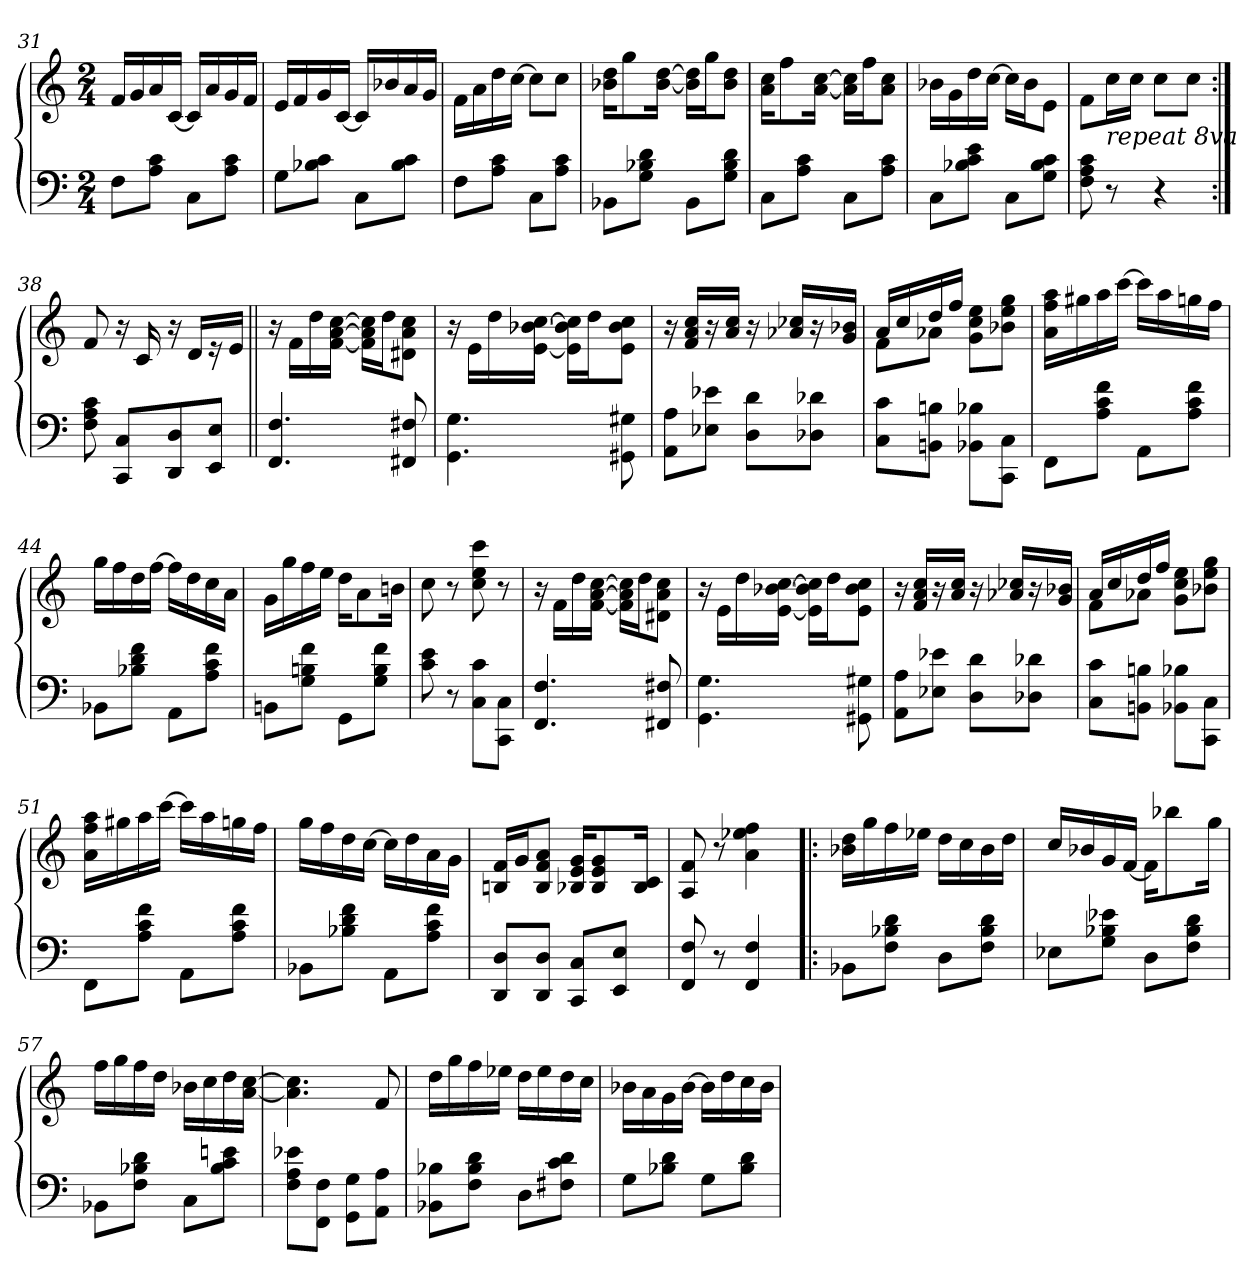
**kern	**kern
*part1	*part1
*staff2	*staff1
*clefF4	*clefG2
*M2/4	*M2/4
=31	=31
8F\L	16f/LL
.	16g/
8A\ 8c\J	16a/
.	[16c/JJ
8C\L	16c/LL]
.	16a/
8A\ 8c\J	16g/
.	16f/JJ
!!LO:LB:g=z
=32	=32
8G\L	16e/LL
.	16f/
8B-\ 8c\J	16g/
.	[16c/JJ
8C\L	16c/LL]
.	16b-/
8B-\ 8c\J	16a/
.	16g/JJ
=33	=33
8F\L	16f\LL
.	16a\
8A\ 8c\J	16dd\
.	[16cc\JJ
8C\L	8cc\L]
8A\ 8c\J	8cc\J
=34	=34
8BB-\L	16b-\ 16dd\KL
.	8gg\
8G\ 8B-\ 8d\J	.
.	[16b-\ [16dd\Jk
8BB-\L	16b-]\ 16dd]\LL
.	16gg\J
8G\ 8B-\ 8d\J	8b-\ 8dd\J
=35	=35
8C\L	16a\ 16cc\KL
.	8ff\
8A\ 8c\J	.
.	[16a\ [16cc\Jk
8C\L	16a]\ 16cc]\LL
.	16ff\J
8A\ 8c\J	8a\ 8cc\J
=36	=36
8C\L	16b-\LL
.	16g\
8B-\ 8c\ 8e\J	16dd\
.	[16cc\JJ
8C\L	16cc\LL]
.	16b-\J
8G\ 8B-\ 8c\J	8e\J
=37	=37
8F\ 8A\ 8c\	8f\L
!	!LO:TX:b:i:t=repeat 8va
8r	16cc\L
.	16cc\JJ
4r	8cc\L
.	8cc\J
=38:|!	=38:|!
8F\ 8A\ 8c\	8f/
8CC/ 8C/L	16r
.	16c/
8DD/ 8D/	16r
.	16d/LL
8EE/ 8E/J	16r
.	16e/JJ
=39||	=39||
4.FF/ 4.F/	16r
.	16f\LL
.	16dd\
.	[16f\ [16a\ [16cc\JJ
.	16f]\ 16a]\ 16cc]\LL
.	16dd\J
8FF#X/ 8F#X/	8d#X\ 8a\ 8cc\J
=40	=40
4.GG\ 4.G\	16r
.	16e\LL
.	16dd\
.	[16e\ [16b-\ [16cc\JJ
.	16e]\ 16b-]\ 16cc]\LL
.	16dd\J
8GG#X\ 8G#X\	8e\ 8b-\ 8cc\J
=41	=41
8AA\ 8A\L	16r
.	16f/ 16a/ 16cc/LL
8E-X\ 8e-X\J	16r
.	16a/ 16cc/JJ
8D\ 8d\L	16r
.	16a-X/ 16cc-X/LL
8D-X\ 8d-X\J	16r
.	16g/ 16b-/JJ
!!LO:LB:g=z
=42	=42
*	*^
8C\ 8c\L	16a/LL	8f\L
.	16cc/	.
8BBn\ 8Bn\J	16dd/	8a-X\J
.	16ff/JJ	.
8BB-X\ 8B-X\L	4ryy	8g\ 8cc\ 8ee\L
8CC\ 8C\J	.	8b-\ 8ee\ 8gg\J
*	*v	*v
=43	=43
8FF\L	16a\ 16ff\ 16aa\LL
.	16gg#X\
8A\ 8c\ 8f\J	16aa\
.	[16ccc\JJ
8AA\L	16ccc\LL]
.	16aa\
8A\ 8c\ 8f\J	16ggn\
.	16ff\JJ
=44	=44
8BB-\L	16gg\LL
.	16ff\
8B-\ 8d\ 8f\J	16dd\
.	[16ff\JJ
8AA\L	16ff\LL]
.	16dd\
8A\ 8c\ 8f\J	16cc\
.	16a\JJ
=45	=45
8BBn\L	16g\LL
.	16gg\
8G\ 8Bn\ 8f\J	16ff\
.	16ee\JJ
8GG\L	16dd\KL
.	8a\
8G\ 8B\ 8f\J	.
.	16bn\Jk
=46	=46
8c\ 8e\	8cc\
8r	8r
8C\ 8c\L	8cc\ 8ee\ 8ccc\
8CC\ 8C\J	8r
!!LO:PB:g=z
=47	=47
4.FF/ 4.F/	16r
.	16f\LL
.	16dd\
.	[16f\ [16a\ [16cc\JJ
.	16f]\ 16a]\ 16cc]\LL
.	16dd\J
8FF#X/ 8F#X/	8d#X\ 8a\ 8cc\J
=48	=48
4.GG\ 4.G\	16r
.	16e\LL
.	16dd\
.	[16e\ [16b-\ [16cc\JJ
.	16e]\ 16b-]\ 16cc]\LL
.	16dd\J
8GG#X\ 8G#X\	8e\ 8b-\ 8cc\J
=49	=49
8AA\ 8A\L	16r
.	16f/ 16a/ 16cc/LL
8E-X\ 8e-X\J	16r
.	16a/ 16cc/JJ
8D\ 8d\L	16r
.	16a-X/ 16cc-X/LL
8D-X\ 8d-X\J	16r
.	16g/ 16b-/JJ
=50	=50
*	*^
8C\ 8c\L	16a/LL	8f\L
.	16cc/	.
8BBn\ 8Bn\J	16dd/	8a-X\J
.	16ff/JJ	.
8BB-X\ 8B-X\L	4ryy	8g\ 8cc\ 8ee\L
8CC\ 8C\J	.	8b-\ 8ee\ 8gg\J
*	*v	*v
!!LO:LB:g=z
=51	=51
8FF\L	16a\ 16ff\ 16aa\LL
.	16gg#X\
8A\ 8c\ 8f\J	16aa\
.	[16ccc\JJ
8AA\L	16ccc\LL]
.	16aa\
8A\ 8c\ 8f\J	16ggn\
.	16ff\JJ
=52	=52
8BB-\L	16gg\LL
.	16ff\
8B-\ 8d\ 8f\J	16dd\
.	[16cc\JJ
8AA\L	16cc\LL]
.	16dd\
8A\ 8c\ 8f\J	16a\
.	16g\JJ
=53	=53
8DD/ 8D/L	16Bn/ 16f/LL
.	16g/J
8DD/ 8D/J	8B/ 8f/ 8a/J
8CC/ 8C/L	16B-X/ 16e/ 16g/KL
.	8B-/ 8e/ 8g/
8EE/ 8E/J	.
.	16B-/ 16c/Jk
=54	=54
8FF/ 8F/	8A/ 8f/
8r	8r
4FF/ 4F/	4a\ 4ee-X\ 4ff\
=55!|:	=55!|:
8BB-\L	16b-\ 16dd\LL
.	16gg\
8F\ 8B-\ 8d\J	16ff\
.	16ee-\JJ
8D\L	16dd\LL
.	16cc\
8F\ 8B-\ 8d\J	16b-\
.	16dd\JJ
=56	=56
8E-\L	16cc/LL
.	16b-/
8G\ 8B-\ 8e-\J	16g/
.	[16f/JJ
8D\L	16f\KL]
.	8bb-\
8F\ 8B-\ 8d\J	.
.	16gg\Jk
=57	=57
8BB-\L	16ff\LL
.	16gg\
8F\ 8B-\ 8d\J	16ff\
.	16dd\JJ
8C\L	16b-\LL
.	16cc\
8B-\ 8c\ 8en\J	16dd\
.	[16a\ [16cc\JJ
=58	=58
8F\ 8A\ 8e-X\L	4.a]\ 4.cc]\
8FF\ 8F\J	.
8GG\ 8G\L	.
8AA\ 8A\J	8f/
!!LO:LB:g=z
=59	=59
8BB-\ 8B-\L	16dd\LL
.	16gg\
8F\ 8B-\ 8d\J	16ff\
.	16ee-\JJ
8D\L	16dd\LL
.	16ee-\
8F#X\ 8c\ 8d\J	16dd\
.	16cc\JJ
=60	=60
8G\L	16b-\LL
.	16a\
8B-\ 8d\J	16g\
.	[16b-\JJ
8G\L	16b-\LL]
.	16dd\
8B-\ 8d\J	16cc\
.	16b-\JJ
=	=
*-	*-
